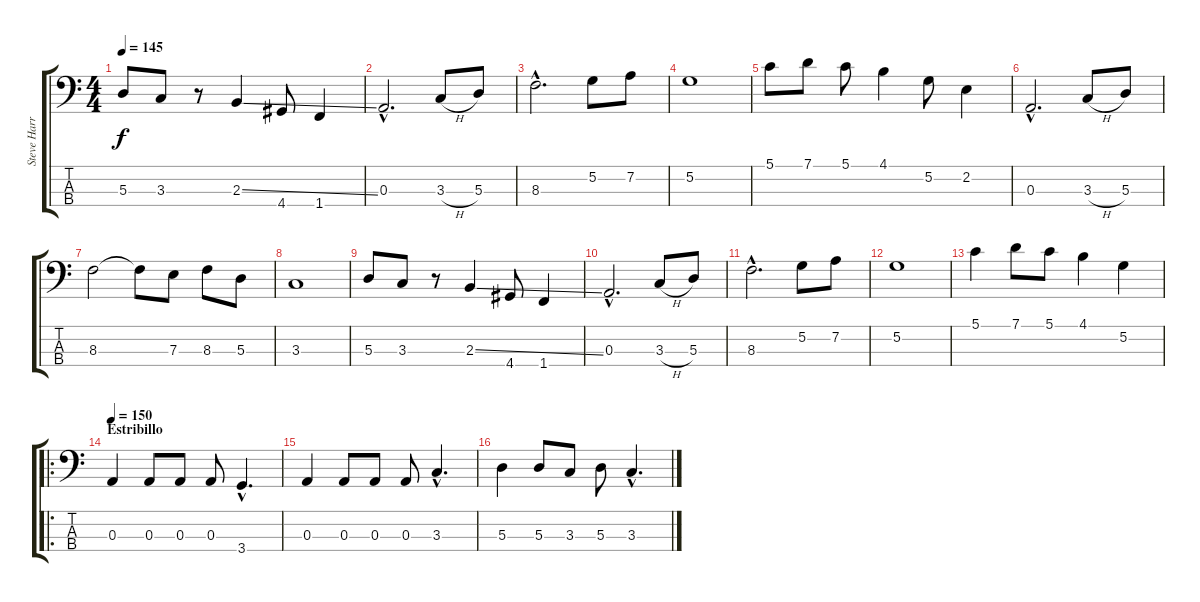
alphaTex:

\track ("Steve Harris" "Steve Harr") {instrument electricbassfinger}
\staff {score tabs}
\tuning (G2 D2 A1 E1) {hide}
\ts (4 4)
\tempo 145
\clef f4
\ks c
5.3.8{dy f} 3.3.8 r.8 2.3{ss}.4 4.4.8 1.4.4 |
0.3{hac}.2{d} 3.3{h}.8 5.3.8 |
8.3{hac}.2{d} 5.2.8 7.2.8 |
5.2.1 |
5.1.8 7.1.8 5.1.8 4.1.4 5.2.8 2.2.4 |
0.3{hac}.2{d} 3.3{h}.8 5.3.8 |
8.3.2 8.3{t}.8 7.3.8 8.3.8 5.3.8 |
3.3.1 |
5.3.8 3.3.8 r.8 2.3{ss}.4 4.4.8 1.4.4 |
0.3{hac}.2{d} 3.3{h}.8 5.3.8 |
8.3{hac}.2{d} 5.2.8 7.2.8 |
5.2.1 |
5.1.4 7.1.8 5.1.8 4.1.4 5.2.4 |
\ro
\section ("" "Estribillo")
\tempo 150
0.3.4 0.3.8 0.3.8 0.3.8 3.4{hac}.4{d} |
0.3.4 0.3.8 0.3.8 0.3.8 3.3{hac}.4{d} |
5.3.4 5.3.8 3.3.8 5.3.8 3.3{hac}.4{d}
